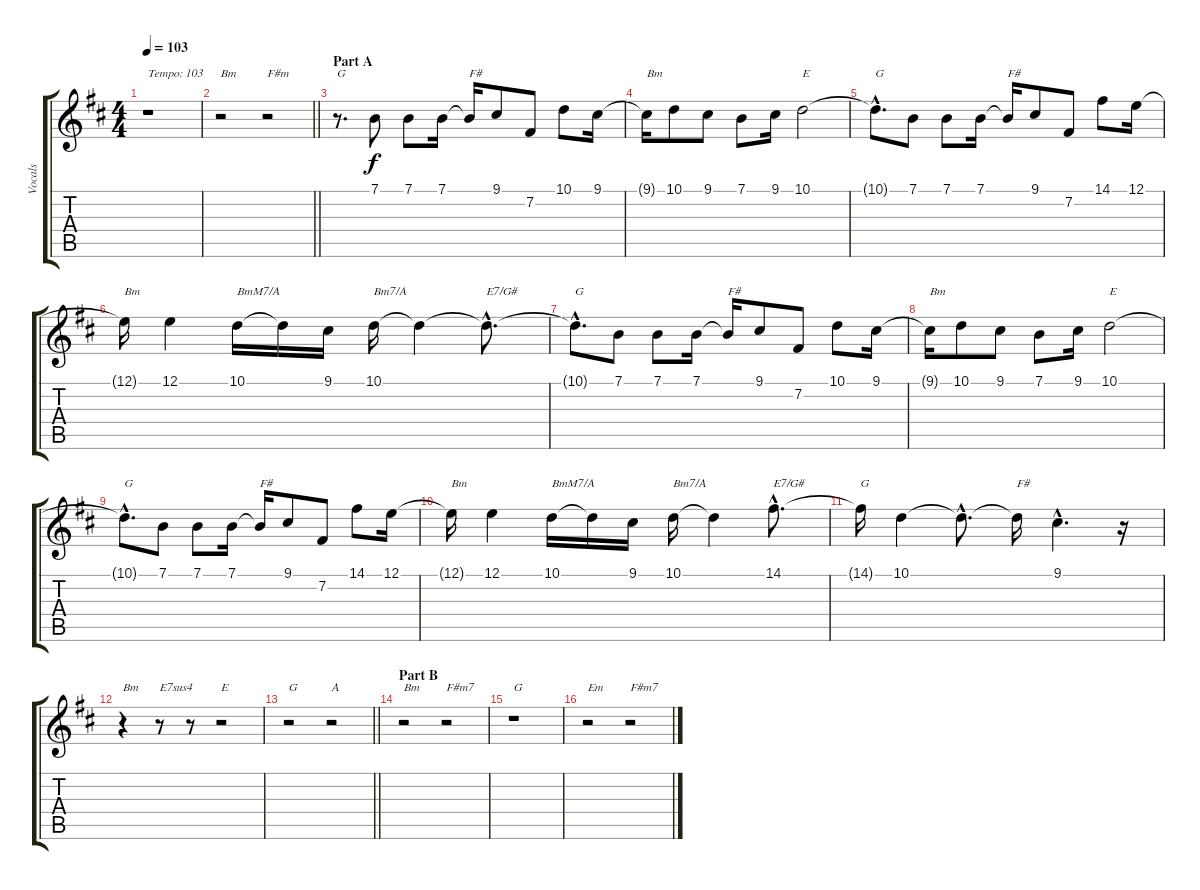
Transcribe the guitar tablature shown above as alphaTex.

\track ("Vocals" "Vocals") {instrument trumpet}
\staff {score tabs}
\tuning (E4 B3 G3 D3 A2 E2) {hide}
\ts (4 4)
\tempo 103
\clef g2
\ks d
r.1{txt "Tempo: 103" dy f instrument trumpet} |
\barLineRight lightlight
r.2{txt "Bm"} r.2{txt "F#m"} |
\section ("" "Part A")
r.8{d txt "G"} 7.1.8 7.1.8 7.1.16 7.1{t}.16{txt "F#"} 9.1.8 7.2.8 10.1.8 9.1.16 |
9.1{t}.16{txt "Bm"} 10.1.8 9.1.8 7.1.8 9.1.16 10.1.2{txt "E"} |
10.1{hac t}.8{d txt "G"} 7.1.8 7.1.8 7.1.16 7.1{t}.16{txt "F#"} 9.1.8 7.2.8 14.1.8 12.1.16 |
12.1{t}.16{txt "Bm"} 12.1.4 10.1.16{txt "BmM7/A"} 10.1{t}.16 9.1.16 10.1.16{txt "Bm7/A"} 10.1{t}.4 10.1{hac t}.8{d txt "E7/G#"} |
10.1{hac t}.8{d txt "G"} 7.1.8 7.1.8 7.1.16 7.1{t}.16{txt "F#"} 9.1.8 7.2.8 10.1.8 9.1.16 |
9.1{t}.16{txt "Bm"} 10.1.8 9.1.8 7.1.8 9.1.16 10.1.2{txt "E"} |
10.1{hac t}.8{d txt "G"} 7.1.8 7.1.8 7.1.16 7.1{t}.16{txt "F#"} 9.1.8 7.2.8 14.1.8 12.1.16 |
12.1{t}.16{txt "Bm"} 12.1.4 10.1.16{txt "BmM7/A"} 10.1{t}.16 9.1.16 10.1.16{txt "Bm7/A"} 10.1{t}.4 14.1{hac}.8{d txt "E7/G#"} |
14.1{t}.16{txt "G"} 10.1.4 10.1{hac t}.8{d} 10.1{t}.16{txt "F#"} 9.1{hac}.4{d} r.16 |
r.4{txt "Bm"} r.8{txt "E7sus4"} r.8 r.2{txt "E"} |
\barLineRight lightlight
r.2{txt "G"} r.2{txt "A"} |
\section ("" "Part B")
r.2{txt "Bm"} r.2{txt "F#m7"} |
r.1{txt "G"} |
r.2{txt "Em"} r.2{txt "F#m7"}
